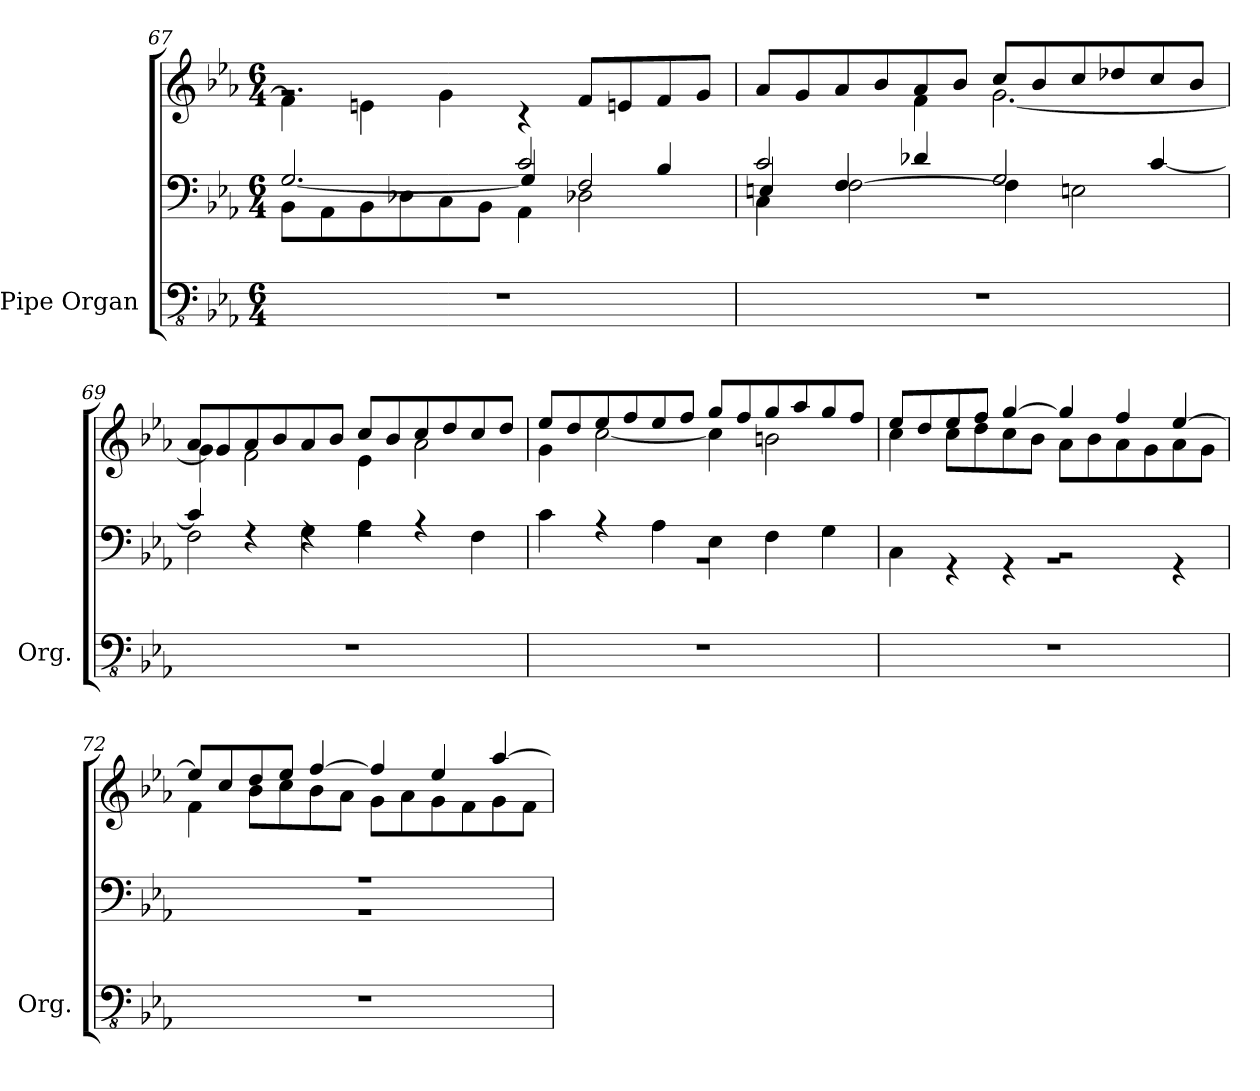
**kern	**kern	**kern
*part1	*part1	*part1
*staff3	*staff2	*staff1
*I"Pipe Organ	*	*
*I'Org.	*	*
*clefFv4	*clefF4	*clefG2
*k[b-e-a-]	*k[b-e-a-]	*k[b-e-a-]
*M6/4	*M6/4	*M6/4
=67	=67	=67
*	*^	*^
*	*	*^	*	*
1.r	2.ryy	[2.G/	8BB-\L	2.rg	4f\]
.	.	.	8AA-\	.	.
.	.	.	8BB-\	.	4en\
.	.	.	8D-X\	.	.
.	.	.	8C\	.	4g\
.	.	.	8BB-\J	.	.
.	2c/	4G/]	4AA-\	4rc	2.ryy
.	.	2F/	2D-X\	8f/L	.
.	.	.	.	8en/	.
.	4B-/	.	.	8f/	.
.	.	.	.	8g/J	.
!!LO:PB:g=z	!!
=68	=68	=68	=68	=68	=68
1.r	2c/	4En/	4C\	8a-/L	2ryy
.	.	.	.	8g/	.
.	.	4F/	[2F\	8a-/	.
.	.	.	.	8b-/	.
.	1ryy	4d-X/	.	8a-/	4f\
.	.	.	.	8b-/J	.
.	.	2G/	4F\]	8cc/L	[2.g\
.	.	.	.	8b-/	.
.	.	.	2En\	8cc/	.
.	.	.	.	8dd-X/	.
.	.	[4c/	.	8cc/	.
.	.	.	.	8b-/J	.
*	*	*v	*v	*	*
=69	=69	=69	=69	=69
1.r	4c/]	2F\	8a-/L	4g\]
.	.	.	8g/	.
.	4rF	.	8a-/	2f\
.	.	.	8b-/	.
.	4rF	4G\	8a-/	.
.	.	.	8b-/J	.
.	2rF	4A-\	8cc/L	4e-\
.	.	.	8b-/	.
.	.	4rA	8cc/	2a-\
.	.	.	8dd/	.
.	4F\	4ryy	8cc/	.
.	.	.	8dd/J	.
=70	=70	=70	=70	=70
1.r	1.rBB	4c\	8ee-/L	4g\
.	.	.	8dd/	.
.	.	4rA	8ee-/	[2cc\
.	.	.	8ff/	.
.	.	4A-\	8ee-/	.
.	.	.	8ff/J	.
.	.	4E-\	8gg/L	4cc\]
.	.	.	8ff/	.
.	.	4F\	8gg/	2bn\
.	.	.	8aa-/	.
.	.	4G\	8gg/	.
.	.	.	8ff/J	.
=71	=71	=71	=71	=71
1.r	1.rBB	4C\	8ee-/L	4cc\
.	.	.	8dd/	.
.	.	4r	8ee-/	8cc\L
.	.	.	8ff/J	8dd\
.	.	4r	[4gg/	8cc\
.	.	.	.	8b-\J
.	.	2r	4gg/]	8a-\L
.	.	.	.	8b-\
.	.	.	4ff/	8a-\
.	.	.	.	8g\
.	.	4r	[4ee-/	8a-\
.	.	.	.	8g\J
!!LO:LB:g=z	!!
=72	=72	=72	=72	=72
1.r	1.rBB	1.rA	8ee-/L]	4f\
.	.	.	8cc/	.
.	.	.	8dd/	8b-\L
.	.	.	8ee-/J	8cc\
.	.	.	[4ff/	8b-\
.	.	.	.	8a-\J
.	.	.	4ff/]	8g\L
.	.	.	.	8a-\
.	.	.	4ee-/	8g\
.	.	.	.	8f\
.	.	.	[4aa-/	8g\
.	.	.	.	8f\J
*	*v	*v	*	*
*	*	*v	*v
=	=	=
*-	*-	*-
